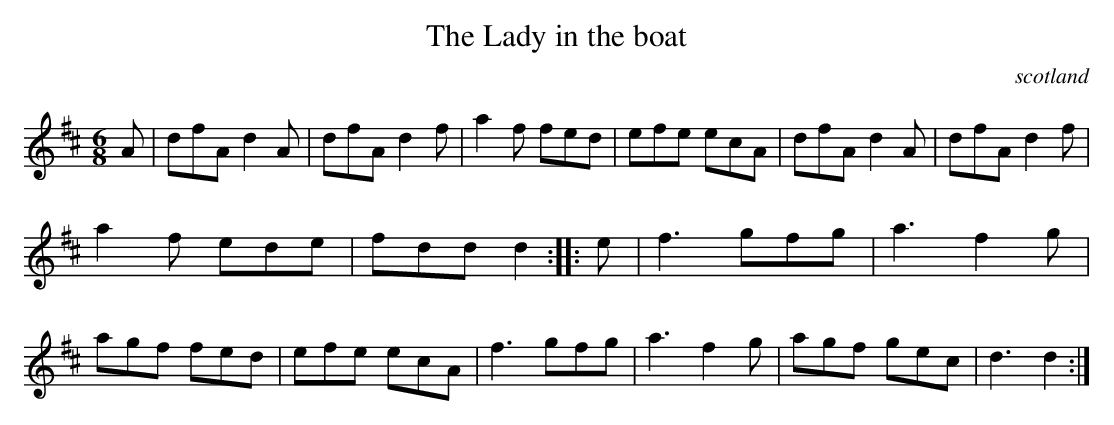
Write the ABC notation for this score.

X:1
T:Lady in the boat, The
O:scotland
M:6/8
K:D
A|\
dfA d2A|dfA d2f|a2f fed|efe ecA|\
dfA d2A|dfA d2f|
a2f ede|fdd d2::\
e|\
f3 gfg|a3 f2g|
agf fed|efe ecA|\
f3 gfg|a3 f2g|agf gec|d3 d2:|
